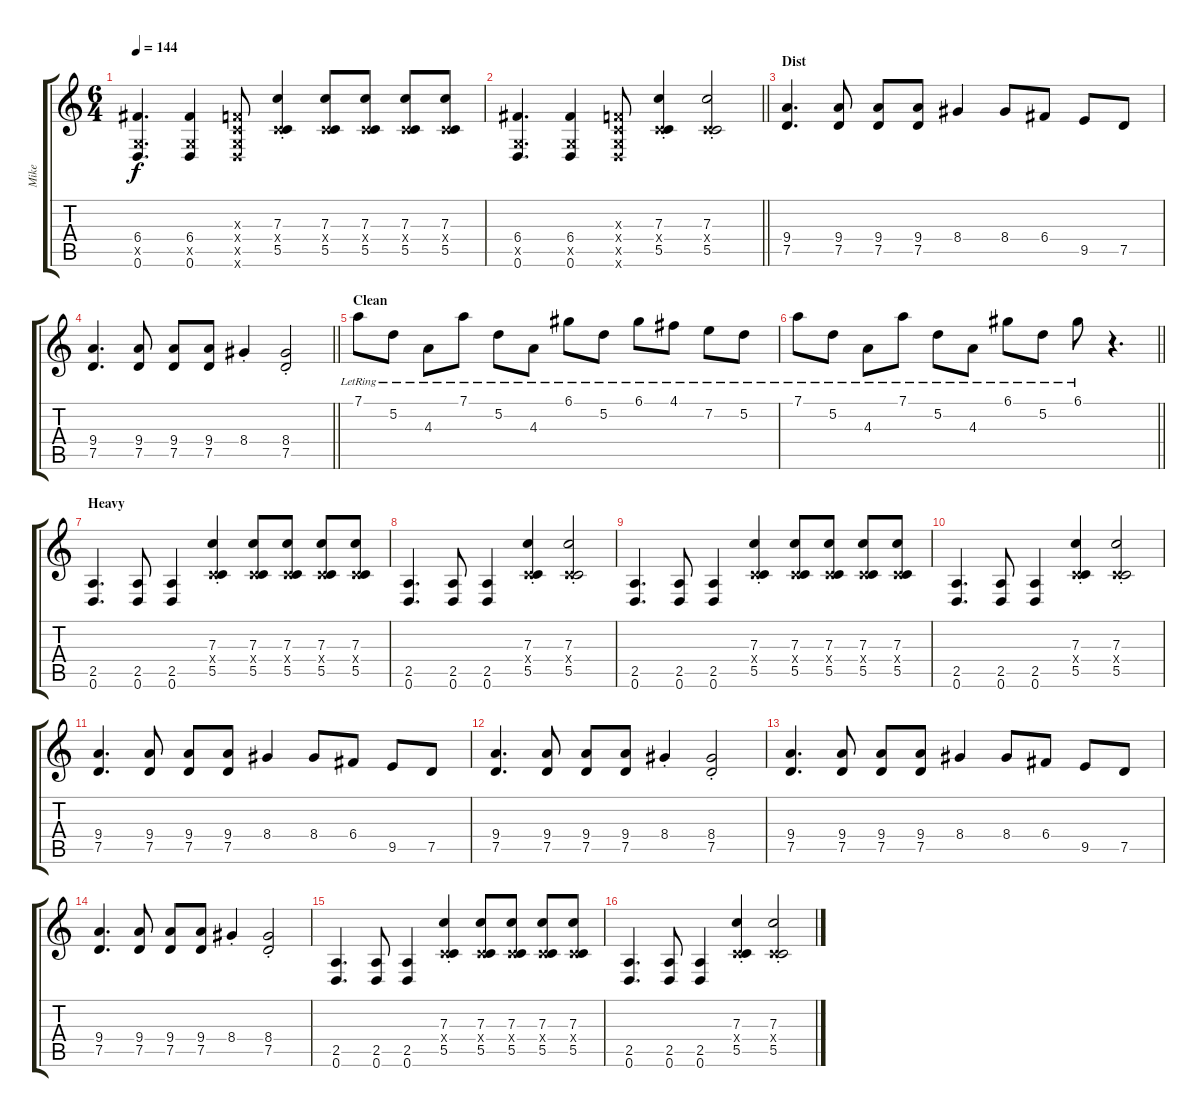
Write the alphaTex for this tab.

\track ("Mike" "Mike") {instrument overdrivenguitar}
\staff {score tabs}
\tuning (D4 A3 F3 C3 G2 D2) {hide}
\ts (6 4)
\tempo 144
\clef g2
\ks c
(6.4 0.5{x} 0.6).4{d dy f} (6.4 0.5{x} 0.6).4 (0.3{x} 0.4{x} 0.5{x} 0.6{x}).8 (7.3{st} 0.4{x} 5.5{st}).4 (7.3 0.4{x} 5.5).8 (7.3 0.4{x} 5.5).8 (7.3 0.4{x} 5.5).8 (7.3 0.4{x} 5.5).8 |
\barLineRight lightlight
(6.4 0.5{x} 0.6).4{d} (6.4 0.5{x} 0.6).4 (0.3{x} 0.4{x} 0.5{x} 0.6{x}).8 (7.3{st} 0.4{x} 5.5{st}).4 (7.3{st} 0.4{x} 5.5{st}).2 |
\section ("" "Dist")
(9.4 7.5).4{d instrument overdrivenguitar} (9.4 7.5).8 (9.4 7.5).8 (9.4 7.5).8 8.4.4 8.4.8 6.4.8 9.5.8 7.5.8 |
\barLineRight lightlight
(9.4 7.5).4{d} (9.4 7.5).8 (9.4 7.5).8 (9.4 7.5).8 8.4{st}.4 (8.4{st} 7.5{st}).2 |
\section ("" "Clean")
7.1{lr}.8{instrument overdrivenguitar} 5.2{lr}.8 4.3{lr}.8 7.1{lr}.8 5.2{lr}.8 4.3{lr}.8 6.1{lr}.8 5.2{lr}.8 6.1{lr}.8 4.1{lr}.8 7.2{lr}.8 5.2{lr}.8 |
\barLineRight lightlight
7.1{lr}.8 5.2{lr}.8 4.3{lr}.8 7.1{lr}.8 5.2{lr}.8 4.3{lr}.8 6.1{lr}.8 5.2{lr}.8 6.1{lr}.8 r.4{d} |
\section ("" "Heavy")
(2.5 0.6).4{d instrument overdrivenguitar} (2.5 0.6).8 (2.5 0.6).4 (7.3{st} 0.4{x} 5.5{st}).4 (7.3 0.4{x} 5.5).8 (7.3 0.4{x} 5.5).8 (7.3 0.4{x} 5.5).8 (7.3 0.4{x} 5.5).8 |
(2.5 0.6).4{d} (2.5 0.6).8 (2.5 0.6).4 (7.3{st} 0.4{x} 5.5{st}).4 (7.3{st} 0.4{x} 5.5{st}).2 |
(2.5 0.6).4{d} (2.5 0.6).8 (2.5 0.6).4 (7.3{st} 0.4{x} 5.5{st}).4 (7.3 0.4{x} 5.5).8 (7.3 0.4{x} 5.5).8 (7.3 0.4{x} 5.5).8 (7.3 0.4{x} 5.5).8 |
(2.5 0.6).4{d} (2.5 0.6).8 (2.5 0.6).4 (7.3{st} 0.4{x} 5.5{st}).4 (7.3{st} 0.4{x} 5.5{st}).2 |
(9.4 7.5).4{d} (9.4 7.5).8 (9.4 7.5).8 (9.4 7.5).8 8.4.4 8.4.8 6.4.8 9.5.8 7.5.8 |
(9.4 7.5).4{d} (9.4 7.5).8 (9.4 7.5).8 (9.4 7.5).8 8.4{st}.4 (8.4{st} 7.5{st}).2 |
(9.4 7.5).4{d} (9.4 7.5).8 (9.4 7.5).8 (9.4 7.5).8 8.4.4 8.4.8 6.4.8 9.5.8 7.5.8 |
(9.4 7.5).4{d} (9.4 7.5).8 (9.4 7.5).8 (9.4 7.5).8 8.4{st}.4 (8.4{st} 7.5{st}).2 |
(2.5 0.6).4{d} (2.5 0.6).8 (2.5 0.6).4 (7.3{st} 0.4{x} 5.5{st}).4 (7.3 0.4{x} 5.5).8 (7.3 0.4{x} 5.5).8 (7.3 0.4{x} 5.5).8 (7.3 0.4{x} 5.5).8 |
(2.5 0.6).4{d} (2.5 0.6).8 (2.5 0.6).4 (7.3{st} 0.4{x} 5.5{st}).4 (7.3{st} 0.4{x} 5.5{st}).2
